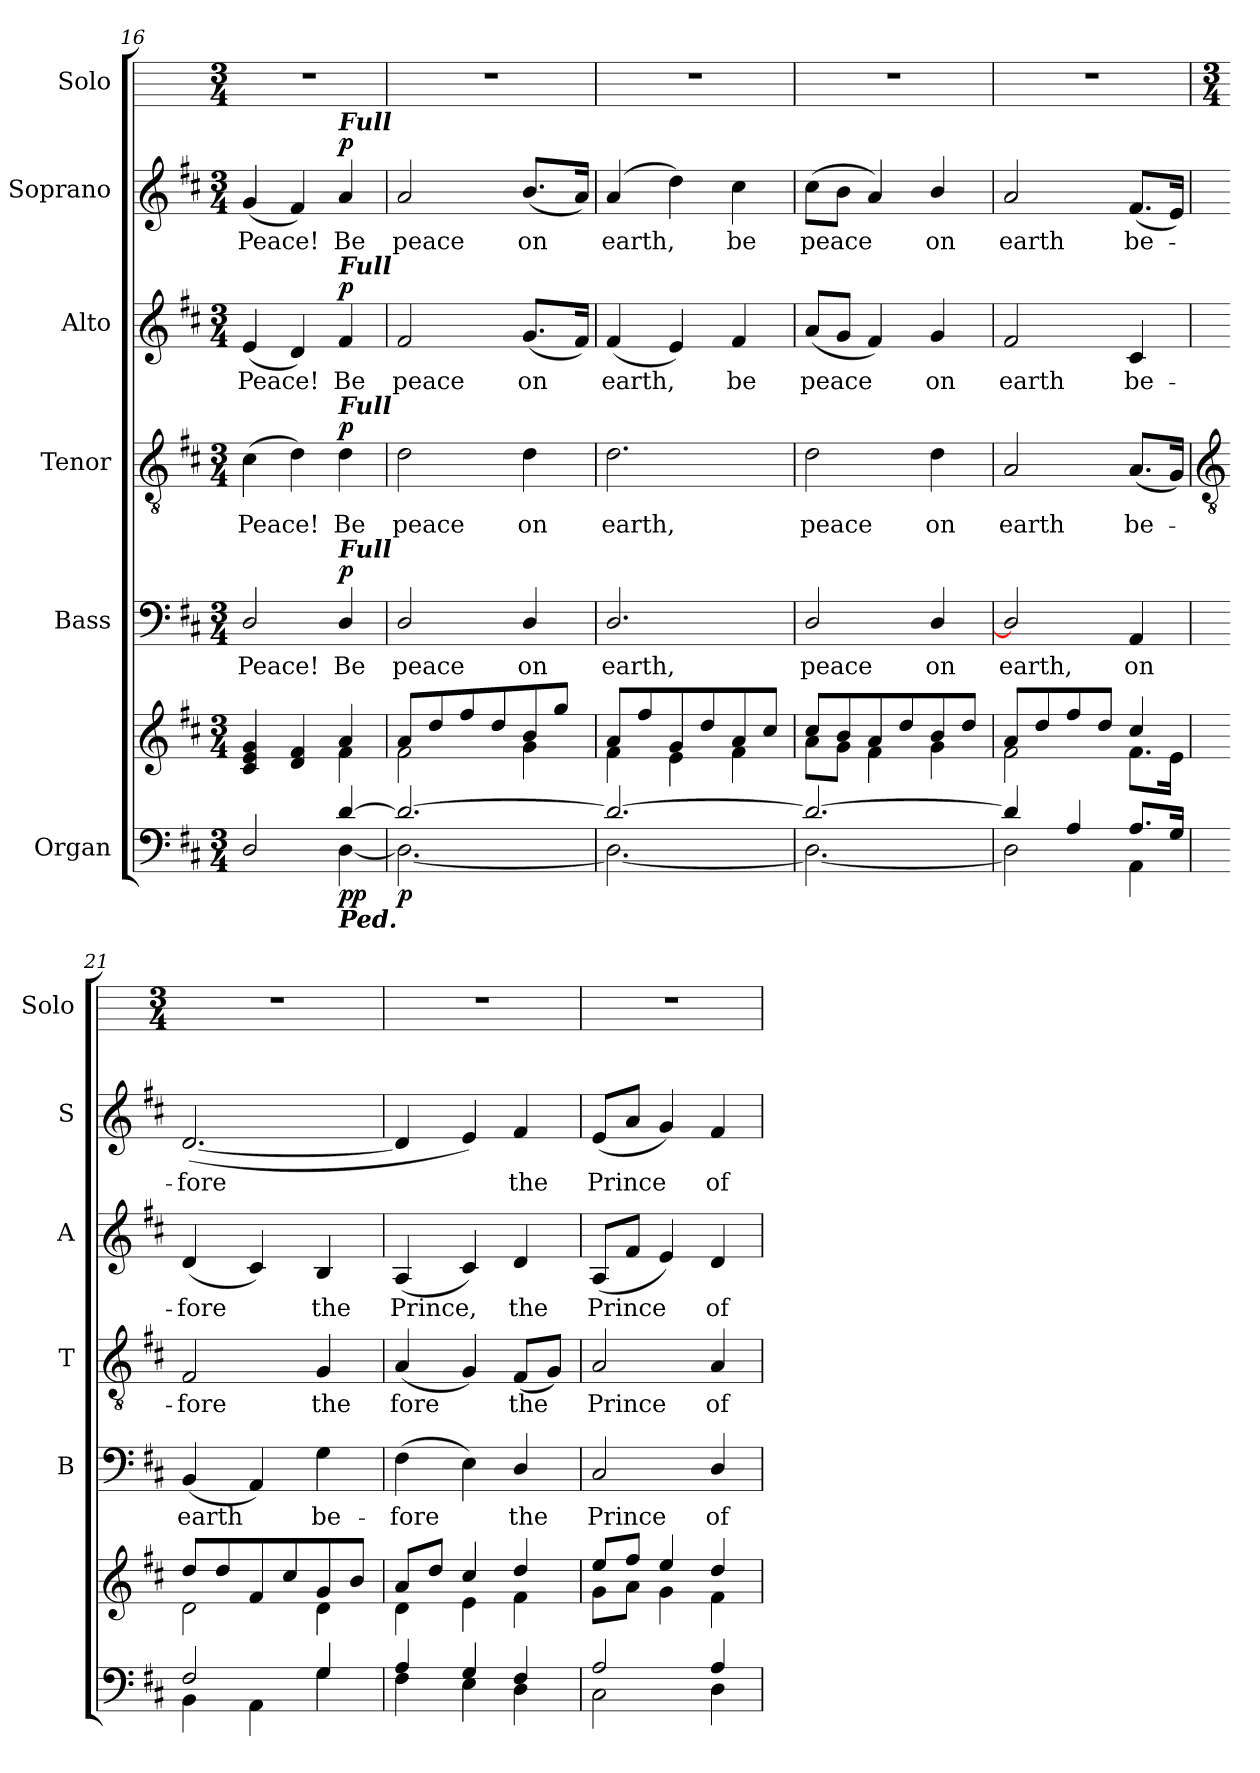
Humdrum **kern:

**kern	**kern	**dynam	**kern	**text	**dynam	**kern	**text	**dynam	**kern	**text	**dynam	**kern	**text	**dynam	**kern
*part6	*part6	*part6	*part5	*part5	*part5	*part4	*part4	*part4	*part3	*part3	*part3	*part2	*part2	*part2	*part1
*staff7	*staff6	*staff6/7	*staff5	*staff5	*staff5	*staff4	*staff4	*staff4	*staff3	*staff3	*staff3	*staff2	*staff2	*staff2	*staff1
*I"Organ	*	*	*I"Bass	*	*	*I"Tenor	*	*	*I"Alto	*	*	*I"Soprano	*	*	*I"Solo
*	*	*	*I'B	*	*	*I'T	*	*	*I'A	*	*	*I'S	*	*	*I'Solo
*clefF4	*clefG2	*	*clefF4	*	*	*clefGv2	*	*	*clefG2	*	*	*clefG2	*	*	*
*k[f#c#]	*k[f#c#]	*	*k[f#c#]	*	*	*k[f#c#]	*	*	*k[f#c#]	*	*	*k[f#c#]	*	*	*
*D:	*D:	*	*D:	*	*	*D:	*	*	*D:	*	*	*D:	*	*	*
*M3/4	*M3/4	*	*M3/4	*	*	*M3/4	*	*	*M3/4	*	*	*M3/4	*	*	*M3/4
=16	=16	=16	=16	=16	=16	=16	=16	=16	=16	=16	=16	=16	=16	=16	=16
*^	*^	*	*	*	*	*	*	*	*	*	*	*	*	*	*
!	!	!	!	!	!	!LO:LY:b	!	!	!LO:LY:b	!	!	!LO:LY:b	!	!	!LO:LY:b	!	!
2ryy	2D/	4c#/ 4e/ 4g/	2ryy	.	2D/	Peace!	.	(>4c#	Peace!	.	(<4e	Peace!	.	(<4g	Peace!	.	2.r
.	.	4d/ 4f#/	.	.	.	.	.	4d)	.	.	4d)	.	.	4f#)	.	.	.
!	!	!	!	!	!	!	!	!	!	!	!	!	!	!LO:TX:a:Bi:t=Full	!	!	!
!	!	!	!	!	!	!	!	!	!	!	!LO:TX:a:Bi:t=Full	!	!	!	!	!	!
!	!	!	!	!	!	!	!	!LO:TX:a:Bi:t=Full	!	!	!	!	!	!	!	!	!
!	!	!	!	!	!LO:TX:a:Bi:t=Full	!	!	!	!	!	!	!	!	!	!	!	!
!LO:TX:b:Bi:t=Ped.	!	!	!	!	!	!	!	!	!	!	!	!	!	!	!	!	!
!	!	!	!	!LO:DY:b=2	!	!LO:LY:b	!	!	!LO:LY:b	!	!	!LO:LY:b	!	!	!LO:LY:b	!	!
!	!	!	!	!LO:DY:n=1:b	!	!	!LO:DY:b	!	!	!LO:DY:b	!	!	!LO:DY:b	!	!	!LO:DY:b	!
[4d/	[4D\	4a/	4f#\	p p	4D/	Be	p	4d	Be	p	4f#	Be	p	4a	Be	p	.
=17	=17	=17	=17	=17	=17	=17	=17	=17	=17	=17	=17	=17	=17	=17	=17	=17	=17
!	!	!	!	!LO:DY:b=2	!	!LO:LY:b	!	!	!LO:LY:b	!	!	!LO:LY:b	!	!	!LO:LY:b	!	!
2.d/_	2.D\_	8a/L	2f#\	p	2D/	peace	.	2d	peace	.	2f#	peace	.	2a	peace	.	2.r
.	.	8dd/	.	.	.	.	.	.	.	.	.	.	.	.	.	.	.
.	.	8ff#/	.	.	.	.	.	.	.	.	.	.	.	.	.	.	.
.	.	8dd/	.	.	.	.	.	.	.	.	.	.	.	.	.	.	.
!	!	!	!	!	!	!LO:LY:b	!	!	!LO:LY:b	!	!	!LO:LY:b	!	!	!LO:LY:b	!	!
.	.	8b/	4g\	.	4D/	on	.	4d	on	.	(<8.gL	on	.	(<8.bL	on	.	.
.	.	8gg/J	.	.	.	.	.	.	.	.	.	.	.	.	.	.	.
.	.	.	.	.	.	.	.	.	.	.	16f#J)	.	.	16aJ)	.	.	.
=18	=18	=18	=18	=18	=18	=18	=18	=18	=18	=18	=18	=18	=18	=18	=18	=18	=18
!	!	!	!	!	!	!LO:LY:b	!	!	!LO:LY:b	!	!	!LO:LY:b	!	!	!LO:LY:b	!	!
2.d/_	2.D\_	8a/L	4f#\	.	2.D/	earth,	.	2.d	earth,	.	(<4f#	earth,	.	(<4a	earth,	.	2.r
.	.	8ff#/	.	.	.	.	.	.	.	.	.	.	.	.	.	.	.
.	.	8g/	4e\	.	.	.	.	.	.	.	4e)	.	.	4dd)	.	.	.
.	.	8dd/	.	.	.	.	.	.	.	.	.	.	.	.	.	.	.
!	!	!	!	!	!	!	!	!	!	!	!	!LO:LY:b	!	!	!LO:LY:b	!	!
.	.	8a/	4f#\	.	.	.	.	.	.	.	4f#	be	.	4cc#	be	.	.
.	.	8cc#/J	.	.	.	.	.	.	.	.	.	.	.	.	.	.	.
=19	=19	=19	=19	=19	=19	=19	=19	=19	=19	=19	=19	=19	=19	=19	=19	=19	=19
!	!	!	!	!	!	!LO:LY:b	!	!	!LO:LY:b	!	!	!LO:LY:b	!	!	!LO:LY:b	!	!
2.d/_	2.D\_	8cc#/L	8a\L	.	2D/	peace	.	2d	peace	.	(<8aL	peace	.	(>8cc#L	peace	.	2.r
.	.	8b/	8g\J	.	.	.	.	.	.	.	8gJ	.	.	8bJ	.	.	.
.	.	8a/	4f#\	.	.	.	.	.	.	.	4f#)	.	.	4a)	.	.	.
.	.	8dd/	.	.	.	.	.	.	.	.	.	.	.	.	.	.	.
!	!	!	!	!	!	!LO:LY:b	!	!	!LO:LY:b	!	!	!LO:LY:b	!	!	!LO:LY:b	!	!
.	.	8b/	4g\	.	4D/	on	.	4d	on	.	4g/	on	.	4b/	on	.	.
.	.	8dd/J	.	.	.	.	.	.	.	.	.	.	.	.	.	.	.
=20	=20	=20	=20	=20	=20	=20	=20	=20	=20	=20	=20	=20	=20	=20	=20	=20	=20
!	!	!	!	!	!	!LO:LY:b	!	!	!LO:LY:b	!	!	!LO:LY:b	!	!	!LO:LY:b	!	!
4d/]	2D\]	8a/L	2f#\	.	2D/]	earth,	.	2A	earth	.	2f#	earth	.	2a	earth	.	2.r
.	.	8dd/	.	.	.	.	.	.	.	.	.	.	.	.	.	.	.
4A/	.	8ff#/	.	.	.	.	.	.	.	.	.	.	.	.	.	.	.
.	.	8dd/J	.	.	.	.	.	.	.	.	.	.	.	.	.	.	.
!	!	!	!	!	!	!LO:LY:b	!	!	!LO:LY:b	!	!	!LO:LY:b	!	!	!LO:LY:b	!	!
8.A/L	4AA\	4cc#/	8.f#\L	.	4AA	on	.	(<8.AL	be-	.	4c#	be-	.	(<8.f#L	be-	.	.
16G/J	.	.	16e\J	.	.	.	.	16GJ)	.	.	.	.	.	16eJ)	.	.	.
!!LO:LB:g=z
=21	=21	=21	=21	=21	=21	=21	=21	=21	=21	=21	=21	=21	=21	=21	=21	=21	=21
*	*	*	*	*	*	*	*	*clefGv2	*	*	*	*	*	*	*	*	*
*	*	*	*	*	*	*	*	*	*	*	*	*	*	*	*	*	*M3/4
!	!	!	!	!	!	!LO:LY:b	!	!	!LO:LY:b	!	!	!LO:LY:b	!	!	!LO:LY:b	!	!
2F#/	4BB\	8dd/L	2d\	.	(<4BB	earth	.	2F#	fore	.	(<4d	-fore	.	(<[2.d	fore	.	2.r
.	.	8dd/	.	.	.	.	.	.	.	.	.	.	.	.	.	.	.
.	4AA\	8f#/	.	.	4AA)	.	.	.	.	.	4c#)	.	.	.	.	.	.
.	.	8cc#/	.	.	.	.	.	.	.	.	.	.	.	.	.	.	.
!	!	!	!	!	!	!LO:LY:b	!	!	!LO:LY:b	!	!	!LO:LY:b	!	!	!	!	!
4G/	4G\	8g/	4d\	.	4G	be-	.	4G	the	.	4B	the	.	.	.	.	.
.	.	8b/J	.	.	.	.	.	.	.	.	.	.	.	.	.	.	.
=22	=22	=22	=22	=22	=22	=22	=22	=22	=22	=22	=22	=22	=22	=22	=22	=22	=22
!	!	!	!	!	!	!LO:LY:b	!	!	!LO:LY:b	!	!	!LO:LY:b	!	!	!	!	!
4A/	4F#\	8a/L	4d\	.	(>4F#	-fore	.	(<4A	fore	.	(<4A	Prince,	.	4d]	.	.	2.r
.	.	8dd/J	.	.	.	.	.	.	.	.	.	.	.	.	.	.	.
4G/	4E\	4cc#/	4e\	.	4E)	.	.	4G)	.	.	4c#)	.	.	4e)	.	.	.
!	!	!	!	!	!	!LO:LY:b	!	!	!LO:LY:b	!	!	!LO:LY:b	!	!	!LO:LY:b	!	!
4F#/	4D\	4dd/	4f#\	.	4D/	the	.	(<8F#L	the	.	4d	the	.	4f#	the	.	.
.	.	.	.	.	.	.	.	8GJ)	.	.	.	.	.	.	.	.	.
=23	=23	=23	=23	=23	=23	=23	=23	=23	=23	=23	=23	=23	=23	=23	=23	=23	=23
!	!	!	!	!	!	!LO:LY:b	!	!	!LO:LY:b	!	!	!LO:LY:b	!	!	!LO:LY:b	!	!
2A/	2C#\	8ee/L	8g\L	.	2C#	Prince	.	2A	Prince	.	(<8AL	Prince	.	(<8eL	Prince	.	2.r
.	.	8ff#/J	8a\J	.	.	.	.	.	.	.	8f#J	.	.	8aJ	.	.	.
.	.	4ee/	4g\	.	.	.	.	.	.	.	4e)	.	.	4g)	.	.	.
!	!	!	!	!	!	!LO:LY:b	!	!	!LO:LY:b	!	!	!LO:LY:b	!	!	!LO:LY:b	!	!
4A/	4D\	4dd/	4f#\	.	4D/	of	.	4A	of	.	4d	of	.	4f#	of	.	.
*v	*v	*	*	*	*	*	*	*	*	*	*	*	*	*	*	*	*
*	*v	*v	*	*	*	*	*	*	*	*	*	*	*	*	*	*
=	=	=	=	=	=	=	=	=	=	=	=	=	=	=	=
*-	*-	*-	*-	*-	*-	*-	*-	*-	*-	*-	*-	*-	*-	*-	*-
